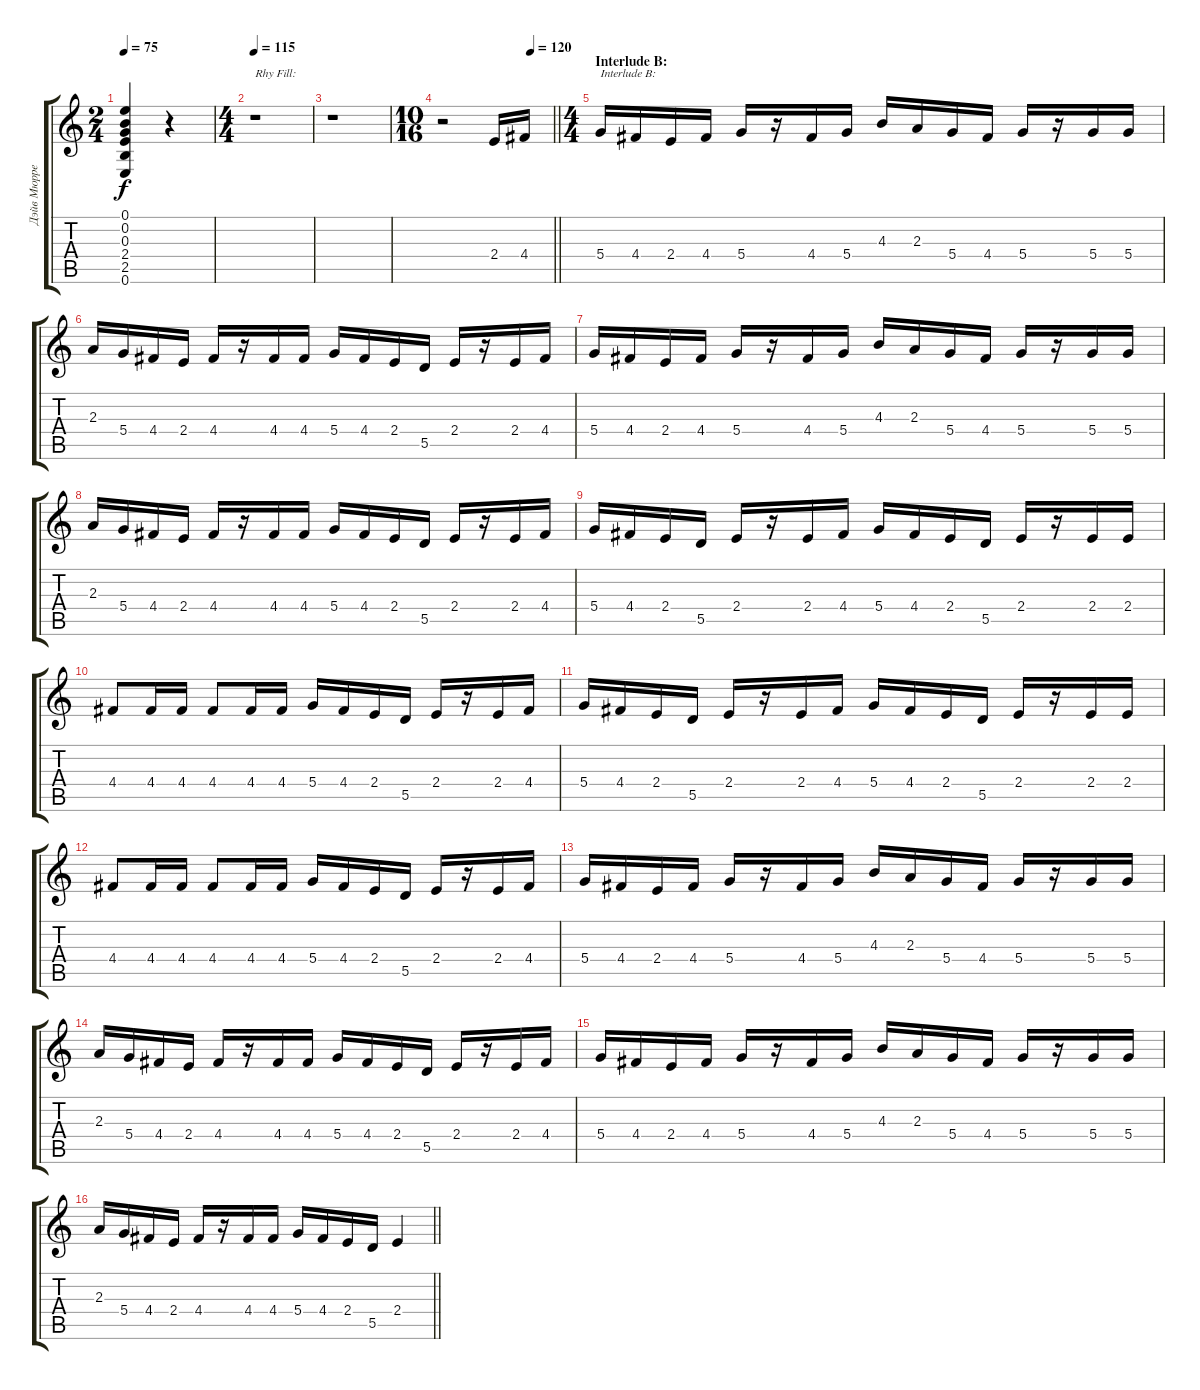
\track ("Дэйв Мюррей" "Дэйв Мюрре") {instrument electricguitarclean}
\staff {score tabs}
\tuning (E4 B3 G3 D3 A2 E2) {hide}
\ts (2 4)
\tempo 75
\clef g2
\ks c
(0.1{t} 0.2{t} 0.3{t} 2.4{t} 2.5{t} 0.6{t}).4{dy f} r.4 |
\ts (4 4)
\tempo 115
r.1{txt "Rhy Fill:"} |
r.1 |
\ts (10 16)
\tempo (120 0.8)
\barLineRight lightlight
r.2 2.4.16{instrument distortionguitar} 4.4.16 |
\ts (4 4)
\section ("" "Interlude B:")
5.4.16{txt "Interlude B:"} 4.4.16 2.4.16 4.4.16 5.4.16 r.16 4.4.16 5.4.16 4.3.16 2.3.16 5.4.16 4.4.16 5.4.16 r.16 5.4.16 5.4.16 |
2.3.16 5.4.16 4.4.16 2.4.16 4.4.16 r.16 4.4.16 4.4.16 5.4.16 4.4.16 2.4.16 5.5.16 2.4.16 r.16 2.4.16 4.4.16 |
5.4.16 4.4.16 2.4.16 4.4.16 5.4.16 r.16 4.4.16 5.4.16 4.3.16 2.3.16 5.4.16 4.4.16 5.4.16 r.16 5.4.16 5.4.16 |
2.3.16 5.4.16 4.4.16 2.4.16 4.4.16 r.16 4.4.16 4.4.16 5.4.16 4.4.16 2.4.16 5.5.16 2.4.16 r.16 2.4.16 4.4.16 |
5.4.16 4.4.16 2.4.16 5.5.16 2.4.16 r.16 2.4.16 4.4.16 5.4.16 4.4.16 2.4.16 5.5.16 2.4.16 r.16 2.4.16 2.4.16 |
4.4.8 4.4.16 4.4.16 4.4.8 4.4.16 4.4.16 5.4.16 4.4.16 2.4.16 5.5.16 2.4.16 r.16 2.4.16 4.4.16 |
5.4.16 4.4.16 2.4.16 5.5.16 2.4.16 r.16 2.4.16 4.4.16 5.4.16 4.4.16 2.4.16 5.5.16 2.4.16 r.16 2.4.16 2.4.16 |
4.4.8 4.4.16 4.4.16 4.4.8 4.4.16 4.4.16 5.4.16 4.4.16 2.4.16 5.5.16 2.4.16 r.16 2.4.16 4.4.16 |
5.4.16 4.4.16 2.4.16 4.4.16 5.4.16 r.16 4.4.16 5.4.16 4.3.16 2.3.16 5.4.16 4.4.16 5.4.16 r.16 5.4.16 5.4.16 |
2.3.16 5.4.16 4.4.16 2.4.16 4.4.16 r.16 4.4.16 4.4.16 5.4.16 4.4.16 2.4.16 5.5.16 2.4.16 r.16 2.4.16 4.4.16 |
5.4.16 4.4.16 2.4.16 4.4.16 5.4.16 r.16 4.4.16 5.4.16 4.3.16 2.3.16 5.4.16 4.4.16 5.4.16 r.16 5.4.16 5.4.16 |
\barLineRight lightlight
2.3.16 5.4.16 4.4.16 2.4.16 4.4.16 r.16 4.4.16 4.4.16 5.4.16 4.4.16 2.4.16 5.5.16 2.4.4
